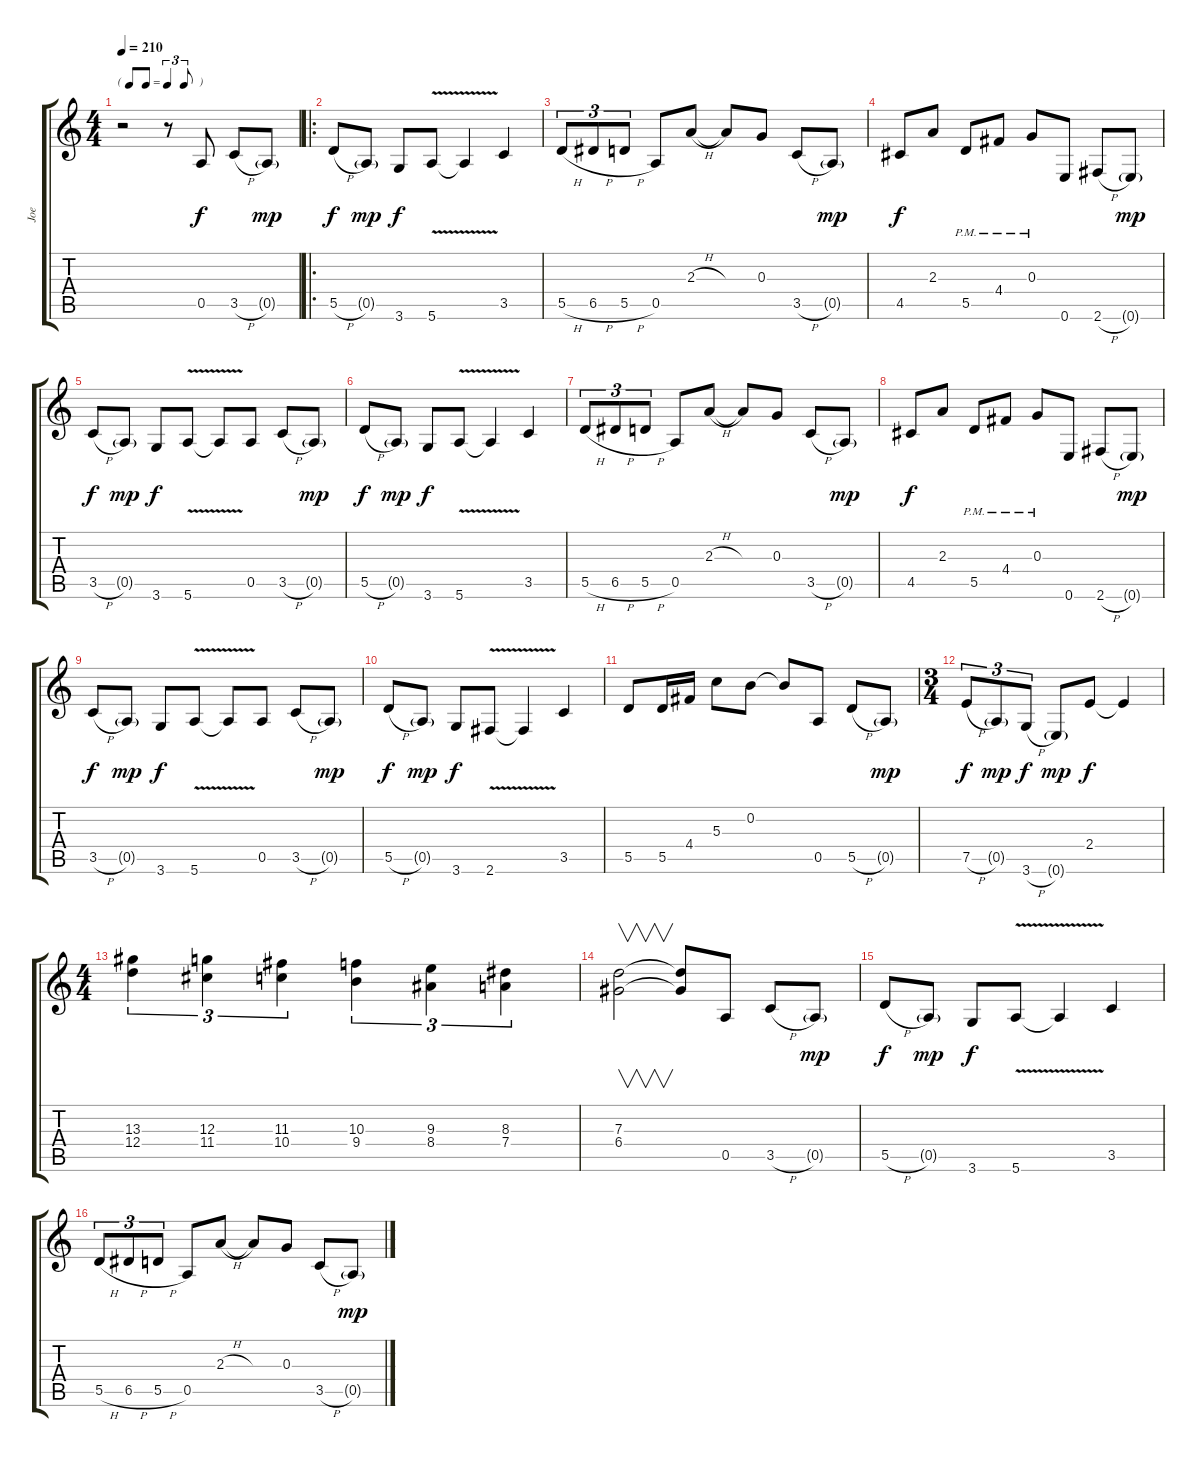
\track ("Joe" "Joe") {instrument distortionguitar}
\staff {score tabs}
\tuning (E4 B3 G3 D3 A2 E2) {hide}
\ts (4 4)
\tf triplet8th
\tempo 210
\clef g2
\ks c
r.2{dy f instrument distortionguitar} r.8 0.5.8 3.5{h}.8 0.5{g}.8{dy mp} |
\ro
5.5{h}.8{dy f} 0.5{g}.8{dy mp} 3.6.8{dy f} 5.6{v}.8 5.6{t}.4 3.5.4 |
5.5{h}.8{tu (3 2)} 6.5{h}.8{tu (3 2)} 5.5{h}.8{tu (3 2)} 0.5.8 2.3{h}.8 2.3{t}.8 0.3.8 3.5{h}.8 0.5{g}.8{dy mp} |
4.5.8{dy f} 2.3.8 5.5{pm}.8 4.4{pm}.8 0.3{pm}.8 0.6.8 2.6{h}.8 0.6{g}.8{dy mp} |
3.5{h}.8{dy f} 0.5{g}.8{dy mp} 3.6.8{dy f} 5.6{v}.8 5.6{t}.8 0.5.8 3.5{h}.8 0.5{g}.8{dy mp} |
5.5{h}.8{dy f} 0.5{g}.8{dy mp} 3.6.8{dy f} 5.6{v}.8 5.6{t}.4 3.5.4 |
5.5{h}.8{tu (3 2)} 6.5{h}.8{tu (3 2)} 5.5{h}.8{tu (3 2)} 0.5.8 2.3{h}.8 2.3{t}.8 0.3.8 3.5{h}.8 0.5{g}.8{dy mp} |
4.5.8{dy f} 2.3.8 5.5{pm}.8 4.4{pm}.8 0.3{pm}.8 0.6.8 2.6{h}.8 0.6{g}.8{dy mp} |
3.5{h}.8{dy f} 0.5{g}.8{dy mp} 3.6.8{dy f} 5.6{v}.8 5.6{t}.8 0.5.8 3.5{h}.8 0.5{g}.8{dy mp} |
5.5{h}.8{dy f} 0.5{g}.8{dy mp} 3.6.8{dy f} 2.6{v}.8 2.6{t}.4 3.5.4 |
5.5.8 5.5.16 4.4.16 5.3.8 0.2.8 0.2{t}.8 0.5.8 5.5{h}.8 0.5{g}.8{dy mp} |
\ts (3 4)
7.5{h}.8{tu (3 2) dy f} 0.5{g}.8{tu (3 2) dy mp} 3.6{h}.8{tu (3 2) dy f} 0.6{g}.8{dy mp} 2.4.8{dy f} 2.4{t}.4 |
\ts (4 4)
(13.3 12.4).4{tu (3 2)} (12.3 11.4).4{tu (3 2)} (11.3 10.4).4{tu (3 2)} (10.3 9.4).4{tu (3 2)} (9.3 8.4).4{tu (3 2)} (8.3 7.4).4{tu (3 2)} |
(7.3 6.4).2{v} (7.3{t} 6.4{t}).8 0.5.8 3.5{h}.8 0.5{g}.8{dy mp} |
5.5{h}.8{dy f} 0.5{g}.8{dy mp} 3.6.8{dy f} 5.6{v}.8 5.6{t}.4 3.5.4 |
5.5{h}.8{tu (3 2)} 6.5{h}.8{tu (3 2)} 5.5{h}.8{tu (3 2)} 0.5.8 2.3{h}.8 2.3{t}.8 0.3.8 3.5{h}.8 0.5{g}.8{dy mp}
